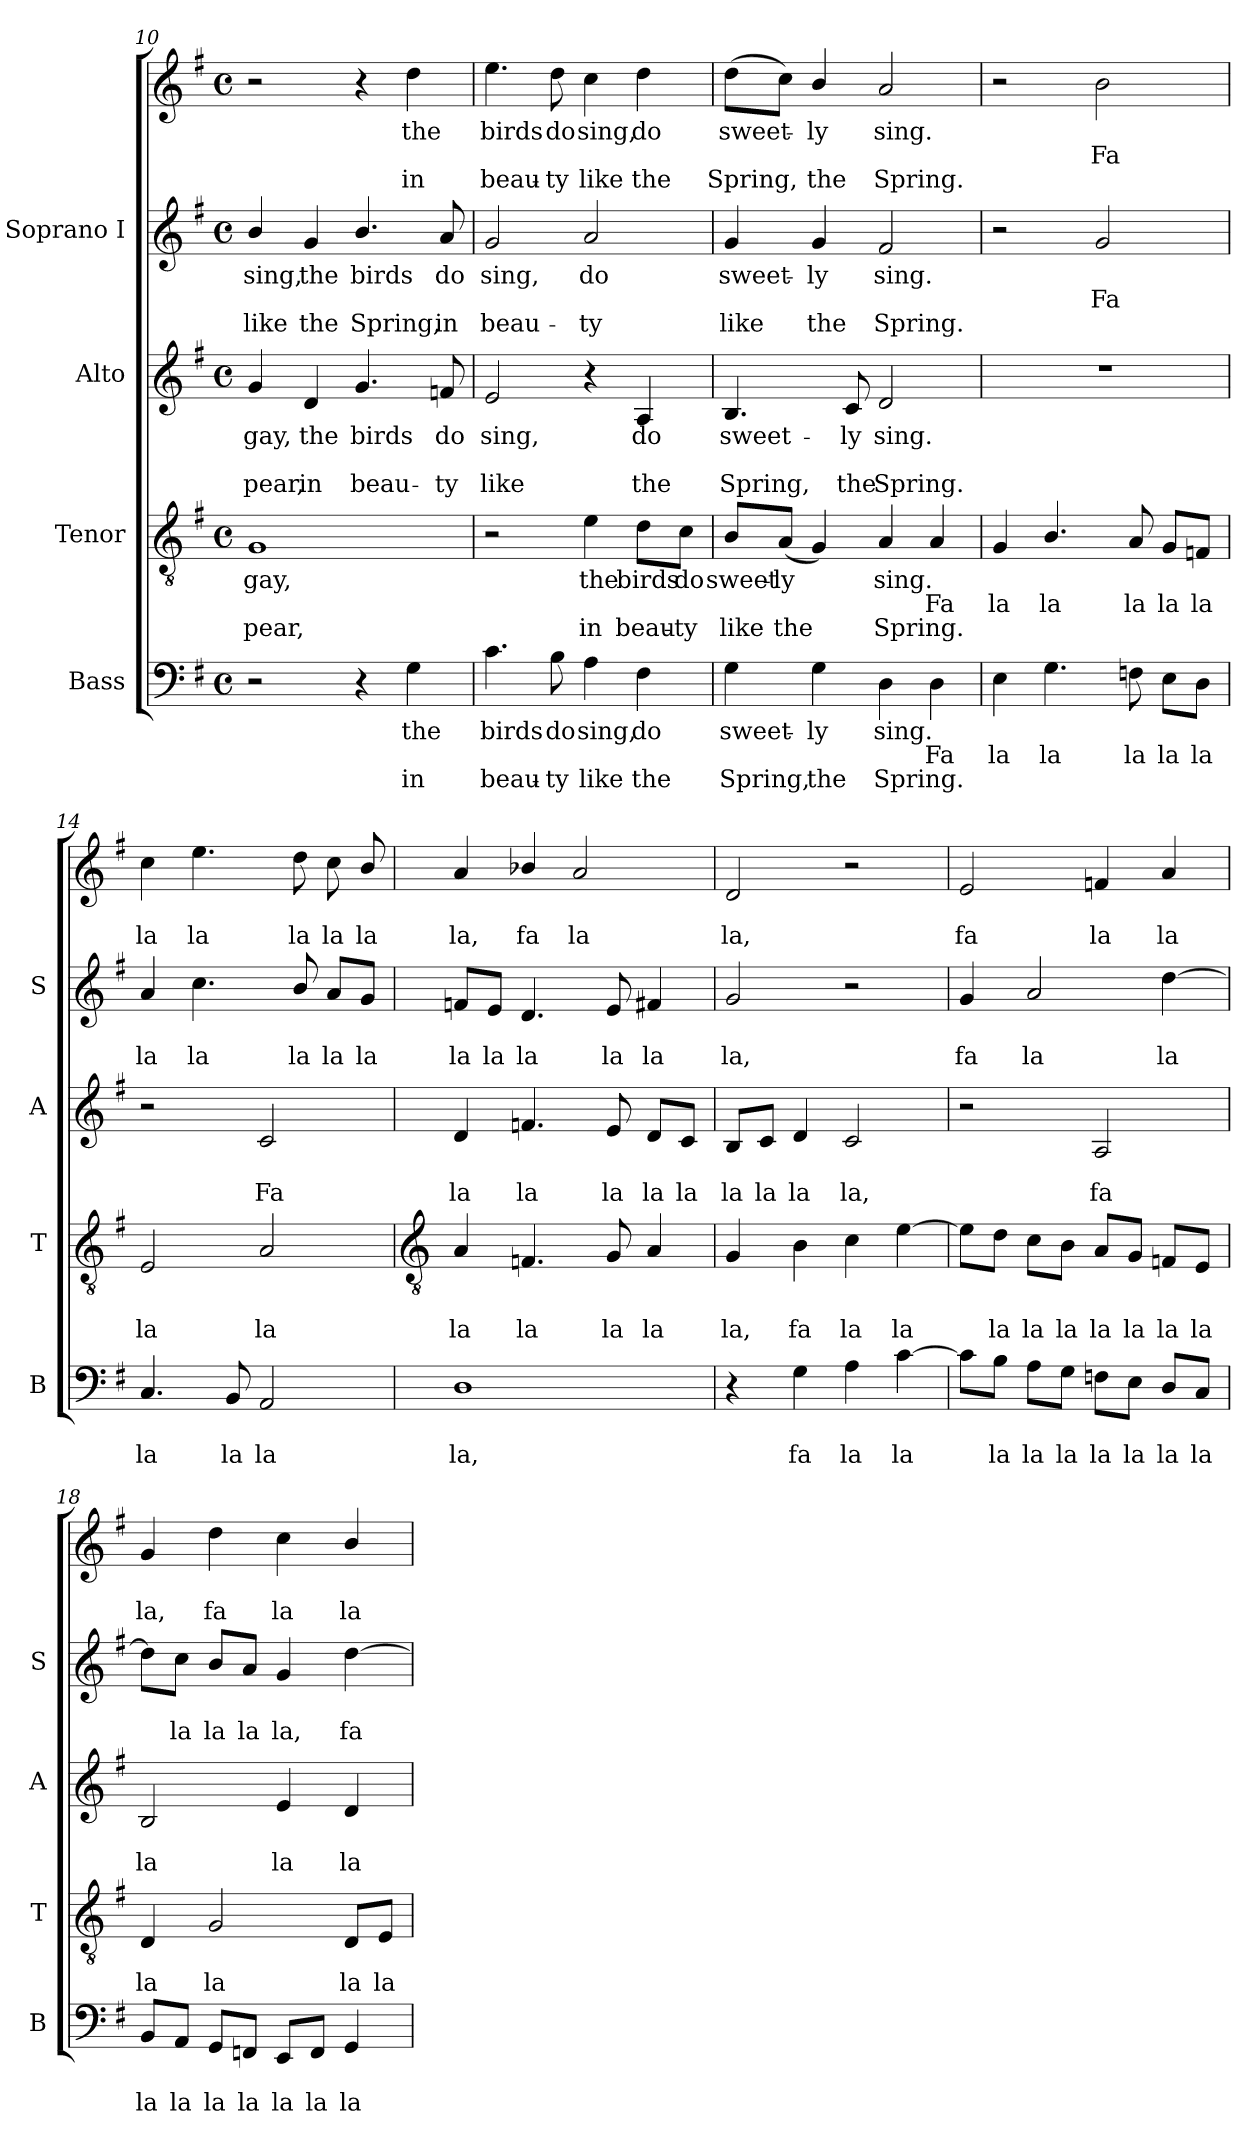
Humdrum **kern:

**kern	**text	**text	**text	**kern	**text	**text	**text	**kern	**text	**text	**text	**kern	**text	**text	**text	**kern	**text	**text	**text
*part4	*part4	*part4	*part4	*part3	*part3	*part3	*part3	*part2	*part2	*part2	*part2	*part1	*part1	*part1	*part1	*part1	*part1	*part1	*part1
*staff5	*staff5	*staff5	*staff5	*staff4	*staff4	*staff4	*staff4	*staff3	*staff3	*staff3	*staff3	*staff2	*staff2	*staff2	*staff2	*staff1	*staff1	*staff1	*staff1
*I"Bass	*	*	*	*I"Tenor	*	*	*	*I"Alto	*	*	*	*I"Soprano I	*	*	*	*	*	*	*
*I'B	*	*	*	*I'T	*	*	*	*I'A	*	*	*	*I'S	*	*	*	*	*	*	*
!!LO:LB:g=z
*clefF4	*	*	*	*clefGv2	*	*	*	*clefG2	*	*	*	*clefG2	*	*	*	*clefG2	*	*	*
*k[f#]	*	*	*	*k[f#]	*	*	*	*k[f#]	*	*	*	*k[f#]	*	*	*	*k[f#]	*	*	*
*G:	*	*	*	*G:	*	*	*	*G:	*	*	*	*G:	*	*	*	*G:	*	*	*
*M4/4	*	*	*	*M4/4	*	*	*	*M4/4	*	*	*	*M4/4	*	*	*	*M4/4	*	*	*
*met(c)	*	*	*	*met(c)	*	*	*	*met(c)	*	*	*	*met(c)	*	*	*	*met(c)	*	*	*
=10	=10	=10	=10	=10	=10	=10	=10	=10	=10	=10	=10	=10	=10	=10	=10	=10	=10	=10	=10
!	!	!	!	!	!LO:LY:b	!	!LO:LY:b	!	!LO:LY:b	!	!LO:LY:b	!	!LO:LY:b	!	!LO:LY:b	!	!	!	!
2r	.	.	.	1G	-gay,	.	pear,	4g	-gay,	.	pear,	4b/	sing,	.	like	2r	.	.	.
!	!	!	!	!	!	!	!	!	!LO:LY:b	!	!LO:LY:b	!	!LO:LY:b	!	!LO:LY:b	!	!	!	!
.	.	.	.	.	.	.	.	4d	the	.	in	4g	the	.	the	.	.	.	.
!	!	!	!	!	!	!	!	!	!LO:LY:b	!	!LO:LY:b	!	!LO:LY:b	!	!LO:LY:b	!	!	!	!
4r	.	.	.	.	.	.	.	4.g	birds	.	beau-	4.b/	birds	.	Spring,	4r	.	.	.
!	!LO:LY:b	!	!LO:LY:b	!	!	!	!	!	!	!	!	!	!	!	!	!	!LO:LY:b	!	!LO:LY:b
4G	the	.	in	.	.	.	.	.	.	.	.	.	.	.	.	4dd	the	.	in
!	!	!	!	!	!	!	!	!	!LO:LY:b	!	!LO:LY:b	!	!LO:LY:b	!	!LO:LY:b	!	!	!	!
.	.	.	.	.	.	.	.	8fn	-do	.	ty	8a	do	.	in	.	.	.	.
=11	=11	=11	=11	=11	=11	=11	=11	=11	=11	=11	=11	=11	=11	=11	=11	=11	=11	=11	=11
!	!LO:LY:b	!	!LO:LY:b	!	!	!	!	!	!LO:LY:b	!	!LO:LY:b	!	!LO:LY:b	!	!LO:LY:b	!	!LO:LY:b	!	!LO:LY:b
4.c	birds	.	beau-	2r	.	.	.	2e	sing,	.	like	2g	sing,	.	beau-	4.ee	birds	.	beau-
!	!LO:LY:b	!	!LO:LY:b	!	!	!	!	!	!	!	!	!	!	!	!	!	!LO:LY:b	!	!LO:LY:b
8B	-do	.	ty	.	.	.	.	.	.	.	.	.	.	.	.	8dd	-do	.	ty
!	!LO:LY:b	!	!LO:LY:b	!	!LO:LY:b	!	!LO:LY:b	!	!	!	!	!	!LO:LY:b	!	!LO:LY:b	!	!LO:LY:b	!	!LO:LY:b
4A	sing,	.	like	4e	the	.	in	4r	.	.	.	2a	-do	.	ty	4cc	sing,	.	like
!	!LO:LY:b	!	!LO:LY:b	!	!LO:LY:b	!	!LO:LY:b	!	!LO:LY:b	!	!LO:LY:b	!	!	!	!	!	!LO:LY:b	!	!LO:LY:b
4F#	do	.	the	8d\L	birds	.	beau-	4A	do	.	the	.	.	.	.	4dd	do	.	the
!	!	!	!	!	!LO:LY:b	!	!LO:LY:b	!	!	!	!	!	!	!	!	!	!	!	!
.	.	.	.	8c\J	-do	.	ty	.	.	.	.	.	.	.	.	.	.	.	.
=12	=12	=12	=12	=12	=12	=12	=12	=12	=12	=12	=12	=12	=12	=12	=12	=12	=12	=12	=12
!	!LO:LY:b	!	!LO:LY:b	!	!LO:LY:b	!	!LO:LY:b	!	!LO:LY:b	!	!LO:LY:b	!	!LO:LY:b	!	!LO:LY:b	!	!LO:LY:b	!	!LO:LY:b
4G	sweet-	.	-Spring,	8B/L	sweet-	.	-like	4.B	sweet-	.	-Spring,	4g	sweet-	.	-like	(>8ddL	sweet-	.	Spring,
!	!	!	!	!	!LO:LY:b	!	!LO:LY:b	!	!	!	!	!	!	!	!	!	!	!	!
.	.	.	.	(<8A/J	ly	.	the	.	.	.	.	.	.	.	.	8ccJ)	.	.	.
!	!LO:LY:b	!	!LO:LY:b	!	!	!	!	!	!	!	!	!	!LO:LY:b	!	!LO:LY:b	!	!LO:LY:b	!	!LO:LY:b
4G	ly	.	the	4G)	.	.	.	.	.	.	.	4g	ly	.	the	4b/	ly	.	the
!	!	!	!	!	!	!	!	!	!LO:LY:b	!	!LO:LY:b	!	!	!	!	!	!	!	!
.	.	.	.	.	.	.	.	8c	ly	.	the	.	.	.	.	.	.	.	.
!	!LO:LY:b	!	!LO:LY:b	!	!LO:LY:b	!	!LO:LY:b	!	!LO:LY:b	!	!LO:LY:b	!	!LO:LY:b	!	!LO:LY:b	!	!LO:LY:b	!	!LO:LY:b
4D	sing.	.	Spring.	4A	sing.	.	Spring.	2d	sing.	.	Spring.	2f#	sing.	.	Spring.	2a	sing.	.	Spring.
!	!	!LO:LY:b	!	!	!	!LO:LY:b	!	!	!	!	!	!	!	!	!	!	!	!	!
4D	.	Fa	.	4A	.	Fa	.	.	.	.	.	.	.	.	.	.	.	.	.
=13	=13	=13	=13	=13	=13	=13	=13	=13	=13	=13	=13	=13	=13	=13	=13	=13	=13	=13	=13
!	!	!LO:LY:b	!	!	!	!LO:LY:b	!	!	!	!	!	!	!	!	!	!	!	!	!
4E	.	la	.	4G	.	la	.	1r	.	.	.	2r	.	.	.	2r	.	.	.
!	!	!LO:LY:b	!	!	!	!LO:LY:b	!	!	!	!	!	!	!	!	!	!	!	!	!
4.G	.	la	.	4.B/	.	la	.	.	.	.	.	.	.	.	.	.	.	.	.
!	!	!	!	!	!	!	!	!	!	!	!	!	!	!LO:LY:b	!	!	!	!LO:LY:b	!
.	.	.	.	.	.	.	.	.	.	.	.	2g	.	Fa	.	2b	.	Fa	.
!	!	!LO:LY:b	!	!	!	!LO:LY:b	!	!	!	!	!	!	!	!	!	!	!	!	!
8Fn	.	la	.	8A	.	la	.	.	.	.	.	.	.	.	.	.	.	.	.
!	!	!LO:LY:b	!	!	!	!LO:LY:b	!	!	!	!	!	!	!	!	!	!	!	!	!
8E\L	.	la	.	8G/L	.	la	.	.	.	.	.	.	.	.	.	.	.	.	.
!	!	!LO:LY:b	!	!	!	!LO:LY:b	!	!	!	!	!	!	!	!	!	!	!	!	!
8D\J	.	la	.	8Fn/J	.	la	.	.	.	.	.	.	.	.	.	.	.	.	.
=14	=14	=14	=14	=14	=14	=14	=14	=14	=14	=14	=14	=14	=14	=14	=14	=14	=14	=14	=14
!	!	!LO:LY:b	!	!	!	!LO:LY:b	!	!	!	!	!	!	!	!LO:LY:b	!	!	!	!LO:LY:b	!
4.C	.	la	.	2E	.	la	.	2r	.	.	.	4a	.	la	.	4cc	.	la	.
!	!	!	!	!	!	!	!	!	!	!	!	!	!	!LO:LY:b	!	!	!	!LO:LY:b	!
.	.	.	.	.	.	.	.	.	.	.	.	4.cc	.	la	.	4.ee	.	la	.
!	!	!LO:LY:b	!	!	!	!	!	!	!	!	!	!	!	!	!	!	!	!	!
8BB	.	la	.	.	.	.	.	.	.	.	.	.	.	.	.	.	.	.	.
!	!	!LO:LY:b	!	!	!	!LO:LY:b	!	!	!	!LO:LY:b	!	!	!	!	!	!	!	!	!
2AA	.	la	.	2A	.	la	.	2c	.	Fa	.	.	.	.	.	.	.	.	.
!	!	!	!	!	!	!	!	!	!	!	!	!	!	!LO:LY:b	!	!	!	!LO:LY:b	!
.	.	.	.	.	.	.	.	.	.	.	.	8b/	.	la	.	8dd	.	la	.
!	!	!	!	!	!	!	!	!	!	!	!	!	!	!LO:LY:b	!	!	!	!LO:LY:b	!
.	.	.	.	.	.	.	.	.	.	.	.	8a/L	.	la	.	8cc	.	la	.
!	!	!	!	!	!	!	!	!	!	!	!	!	!	!LO:LY:b	!	!	!	!LO:LY:b	!
.	.	.	.	.	.	.	.	.	.	.	.	8g/J	.	la	.	8b/	.	la	.
!!LO:LB:g=z
=15	=15	=15	=15	=15	=15	=15	=15	=15	=15	=15	=15	=15	=15	=15	=15	=15	=15	=15	=15
*	*	*	*	*clefGv2	*	*	*	*	*	*	*	*	*	*	*	*	*	*	*
!	!	!LO:LY:b	!	!	!	!LO:LY:b	!	!	!	!LO:LY:b	!	!	!	!LO:LY:b	!	!	!	!LO:LY:b	!
1D	.	la,	.	4A	.	la	.	4d	.	la	.	8fn/L	.	la	.	4a	.	la,	.
!	!	!	!	!	!	!	!	!	!	!	!	!	!	!LO:LY:b	!	!	!	!	!
.	.	.	.	.	.	.	.	.	.	.	.	8e/J	.	la	.	.	.	.	.
!	!	!	!	!	!	!LO:LY:b	!	!	!	!LO:LY:b	!	!	!	!LO:LY:b	!	!	!	!LO:LY:b	!
.	.	.	.	4.Fn	.	la	.	4.fn	.	la	.	4.d	.	la	.	4b-X/	.	fa	.
!	!	!	!	!	!	!	!	!	!	!	!	!	!	!	!	!	!	!LO:LY:b	!
.	.	.	.	.	.	.	.	.	.	.	.	.	.	.	.	2a	.	la	.
!	!	!	!	!	!	!LO:LY:b	!	!	!	!LO:LY:b	!	!	!	!LO:LY:b	!	!	!	!	!
.	.	.	.	8G	.	la	.	8e	.	la	.	8e	.	la	.	.	.	.	.
!	!	!	!	!	!	!LO:LY:b	!	!	!	!LO:LY:b	!	!	!	!LO:LY:b	!	!	!	!	!
.	.	.	.	4A	.	la	.	8d/L	.	la	.	4f#X	.	la	.	.	.	.	.
!	!	!	!	!	!	!	!	!	!	!LO:LY:b	!	!	!	!	!	!	!	!	!
.	.	.	.	.	.	.	.	8c/J	.	la	.	.	.	.	.	.	.	.	.
=16	=16	=16	=16	=16	=16	=16	=16	=16	=16	=16	=16	=16	=16	=16	=16	=16	=16	=16	=16
!	!	!	!	!	!	!LO:LY:b	!	!	!	!LO:LY:b	!	!	!	!LO:LY:b	!	!	!	!LO:LY:b	!
4r	.	.	.	4G	.	la,	.	8B/L	.	la	.	2g	.	la,	.	2d	.	la,	.
!	!	!	!	!	!	!	!	!	!	!LO:LY:b	!	!	!	!	!	!	!	!	!
.	.	.	.	.	.	.	.	8c/J	.	la	.	.	.	.	.	.	.	.	.
!	!	!LO:LY:b	!	!	!	!LO:LY:b	!	!	!	!LO:LY:b	!	!	!	!	!	!	!	!	!
4G	.	fa	.	4B	.	fa	.	4d	.	la	.	.	.	.	.	.	.	.	.
!	!	!LO:LY:b	!	!	!	!LO:LY:b	!	!	!	!LO:LY:b	!	!	!	!	!	!	!	!	!
4A	.	la	.	4c	.	la	.	2c	.	la,	.	2r	.	.	.	2r	.	.	.
!	!	!LO:LY:b	!	!	!	!LO:LY:b	!	!	!	!	!	!	!	!	!	!	!	!	!
[4c	.	la	.	[4e	.	la	.	.	.	.	.	.	.	.	.	.	.	.	.
=17	=17	=17	=17	=17	=17	=17	=17	=17	=17	=17	=17	=17	=17	=17	=17	=17	=17	=17	=17
!	!	!	!	!	!	!	!	!	!	!	!	!	!	!LO:LY:b	!	!	!	!LO:LY:b	!
8c\L]	.	.	.	8e\L]	.	.	.	2r	.	.	.	4g	.	fa	.	2e	.	fa	.
!	!	!LO:LY:b	!	!	!	!LO:LY:b	!	!	!	!	!	!	!	!	!	!	!	!	!
8B\J	.	la	.	8d\J	.	la	.	.	.	.	.	.	.	.	.	.	.	.	.
!	!	!LO:LY:b	!	!	!	!LO:LY:b	!	!	!	!	!	!	!	!LO:LY:b	!	!	!	!	!
8A\L	.	la	.	8c\L	.	la	.	.	.	.	.	2a	.	la	.	.	.	.	.
!	!	!LO:LY:b	!	!	!	!LO:LY:b	!	!	!	!	!	!	!	!	!	!	!	!	!
8G\J	.	la	.	8B\J	.	la	.	.	.	.	.	.	.	.	.	.	.	.	.
!	!	!LO:LY:b	!	!	!	!LO:LY:b	!	!	!	!LO:LY:b	!	!	!	!	!	!	!	!LO:LY:b	!
8Fn\L	.	la	.	8A/L	.	la	.	2A	.	fa	.	.	.	.	.	4fn	.	la	.
!	!	!LO:LY:b	!	!	!	!LO:LY:b	!	!	!	!	!	!	!	!	!	!	!	!	!
8E\J	.	la	.	8G/J	.	la	.	.	.	.	.	.	.	.	.	.	.	.	.
!	!	!LO:LY:b	!	!	!	!LO:LY:b	!	!	!	!	!	!	!	!LO:LY:b	!	!	!	!LO:LY:b	!
8D/L	.	la	.	8Fn/L	.	la	.	.	.	.	.	[4dd	.	la	.	4a	.	la	.
!	!	!LO:LY:b	!	!	!	!LO:LY:b	!	!	!	!	!	!	!	!	!	!	!	!	!
8C/J	.	la	.	8E/J	.	la	.	.	.	.	.	.	.	.	.	.	.	.	.
=18	=18	=18	=18	=18	=18	=18	=18	=18	=18	=18	=18	=18	=18	=18	=18	=18	=18	=18	=18
!	!	!LO:LY:b	!	!	!	!LO:LY:b	!	!	!	!LO:LY:b	!	!	!	!	!	!	!	!LO:LY:b	!
8BB/L	.	la	.	4D	.	la	.	2B	.	la	.	8dd\L]	.	.	.	4g	.	la,	.
!	!	!LO:LY:b	!	!	!	!	!	!	!	!	!	!	!	!LO:LY:b	!	!	!	!	!
8AA/J	.	la	.	.	.	.	.	.	.	.	.	8cc\J	.	la	.	.	.	.	.
!	!	!LO:LY:b	!	!	!	!LO:LY:b	!	!	!	!	!	!	!	!LO:LY:b	!	!	!	!LO:LY:b	!
8GG/L	.	la	.	2G	.	la	.	.	.	.	.	8b/L	.	la	.	4dd	.	fa	.
!	!	!LO:LY:b	!	!	!	!	!	!	!	!	!	!	!	!LO:LY:b	!	!	!	!	!
8FFn/J	.	la	.	.	.	.	.	.	.	.	.	8a/J	.	la	.	.	.	.	.
!	!	!LO:LY:b	!	!	!	!	!	!	!	!LO:LY:b	!	!	!	!LO:LY:b	!	!	!	!LO:LY:b	!
8EE/L	.	la	.	.	.	.	.	4e	.	la	.	4g	.	la,	.	4cc	.	la	.
!	!	!LO:LY:b	!	!	!	!	!	!	!	!	!	!	!	!	!	!	!	!	!
8FF/J	.	la	.	.	.	.	.	.	.	.	.	.	.	.	.	.	.	.	.
!	!	!LO:LY:b	!	!	!	!LO:LY:b	!	!	!	!LO:LY:b	!	!	!	!LO:LY:b	!	!	!	!LO:LY:b	!
4GG	.	la	.	8D/L	.	la	.	4d	.	la	.	[4dd	.	fa	.	4b/	.	la	.
!	!	!	!	!	!	!LO:LY:b	!	!	!	!	!	!	!	!	!	!	!	!	!
.	.	.	.	8E/J	.	la	.	.	.	.	.	.	.	.	.	.	.	.	.
=	=	=	=	=	=	=	=	=	=	=	=	=	=	=	=	=	=	=	=
*-	*-	*-	*-	*-	*-	*-	*-	*-	*-	*-	*-	*-	*-	*-	*-	*-	*-	*-	*-
